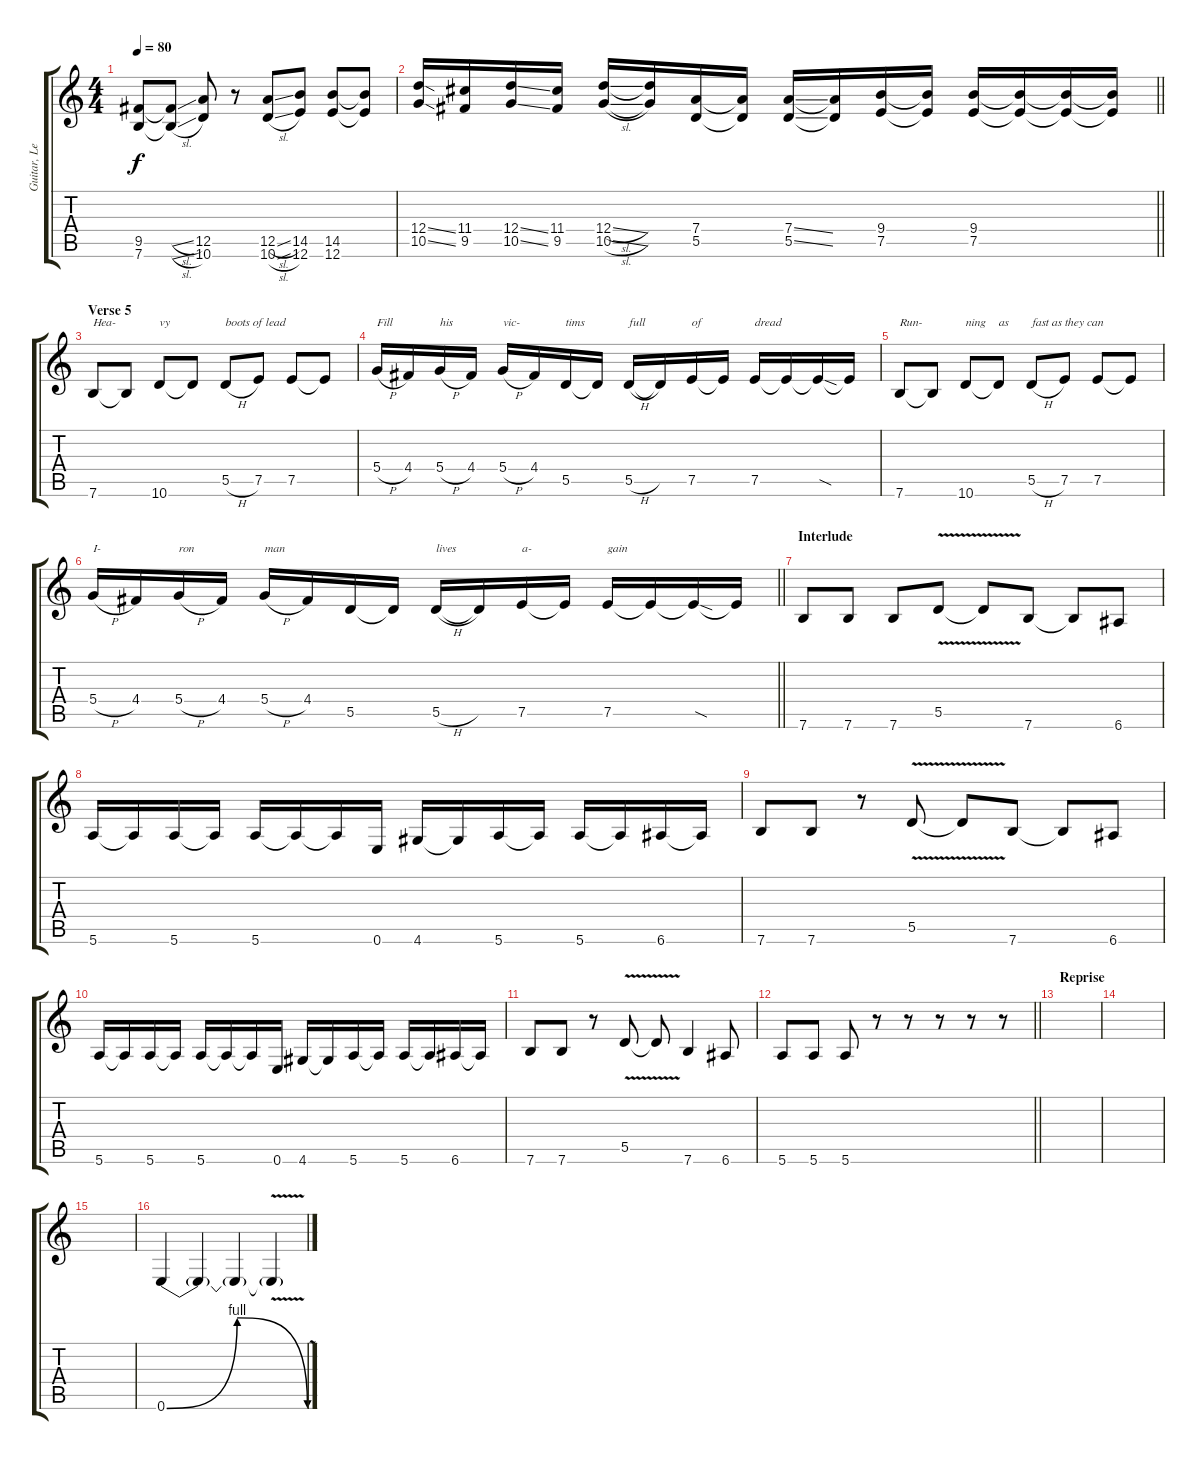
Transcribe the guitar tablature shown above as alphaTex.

\track ("Guitar, Lead" "Guitar, Le") {instrument distortionguitar}
\staff {score tabs}
\tuning (E4 B3 G3 D3 A2 E2) {hide}
\ts (4 4)
\tempo 80
\clef g2
\ks c
(9.5 7.6).8{dy f} (9.5{sl t} 7.6{sl t}).8 (12.5 10.6).8 r.8 (12.5{sl} 10.6{sl}).8 (14.5 12.6).8 (14.5 12.6).8 (14.5{t} 12.6{t}).8 |
\barLineRight lightlight
(12.4{ss} 10.5{ss}).16 (11.4 9.5).16 (12.4{ss} 10.5{ss}).16 (11.4 9.5).16 (12.4{sl} 10.5{sl}).16 (12.4{t} 10.5{t}).16 (7.4 5.5).16 (7.4{t} 5.5{t}).16 (7.4{ss} 5.5{ss}).16 (7.4{t} 5.5{t}).16 (9.4 7.5).16 (9.4{t} 7.5{t}).16 (9.4 7.5).16 (9.4{t} 7.5{t}).16 (9.4{t} 7.5{t}).16 (9.4{t} 7.5{t}).16 |
\section ("" "Verse 5")
7.6.8{txt "Hea-"} 7.6{t}.8 10.6.8{txt "vy"} 10.6{t}.8 5.5{h}.8{txt "boots of lead"} 7.5.8 7.5.8 7.5{t}.8 |
5.4{h}.16{txt "Fill"} 4.4.16 5.4{h}.16{txt "his"} 4.4.16 5.4{h}.16{txt "vic-"} 4.4.16 5.5.16{txt "tims"} 5.5{t}.16 5.5{h}.16{txt "full"} 5.5{t}.16 7.5.16{txt "of"} 7.5{t}.16 7.5.16{txt "dread"} 7.5{t}.16 7.5{sod t}.16 7.5{t}.16 |
7.6.8{txt "Run-"} 7.6{t}.8 10.6.8{txt "ning"} 10.6{t}.8{txt "as"} 5.5{h}.8{txt "fast as they can"} 7.5.8 7.5.8 7.5{t}.8 |
\barLineRight lightlight
5.4{h}.16{txt "I-"} 4.4.16 5.4{h}.16{txt "ron"} 4.4.16 5.4{h}.16{txt "man"} 4.4.16 5.5.16 5.5{t}.16 5.5{h}.16{txt "lives"} 5.5{t}.16 7.5.16{txt "a-"} 7.5{t}.16 7.5.16{txt "gain"} 7.5{t}.16 7.5{sod t}.16 7.5{t}.16 |
\section ("" "Interlude")
7.6.8 7.6.8 7.6.8 5.5{v}.8 5.5{t}.8 7.6.8 7.6{t}.8 6.6.8 |
5.6.16 5.6{t}.16 5.6.16 5.6{t}.16 5.6.16 5.6{t}.16 5.6{t}.16 0.6.16 4.6.16 4.6{t}.16 5.6.16 5.6{t}.16 5.6.16 5.6{t}.16 6.6.16 6.6{t}.16 |
7.6.8 7.6.8 r.8 5.5{v}.8 5.5{t}.8 7.6.8 7.6{t}.8 6.6.8 |
5.6.16 5.6{t}.16 5.6.16 5.6{t}.16 5.6.16 5.6{t}.16 5.6{t}.16 0.6.16 4.6.16 4.6{t}.16 5.6.16 5.6{t}.16 5.6.16 5.6{t}.16 6.6.16 6.6{t}.16 |
7.6.8 7.6.8 r.8 5.5{v}.8 5.5{t}.8 7.6.4 6.6.8 |
\barLineRight lightlight
5.6.8 5.6.8 5.6.8 r.8 r.8 r.8 r.8 r.8 |
\section ("" "Reprise")
|
|
|
0.6{be (bendrelease 0 0 12 4 30 4 60 0)}.4 0.6{t}.4 0.6{t}.4 0.6{v t}.4
